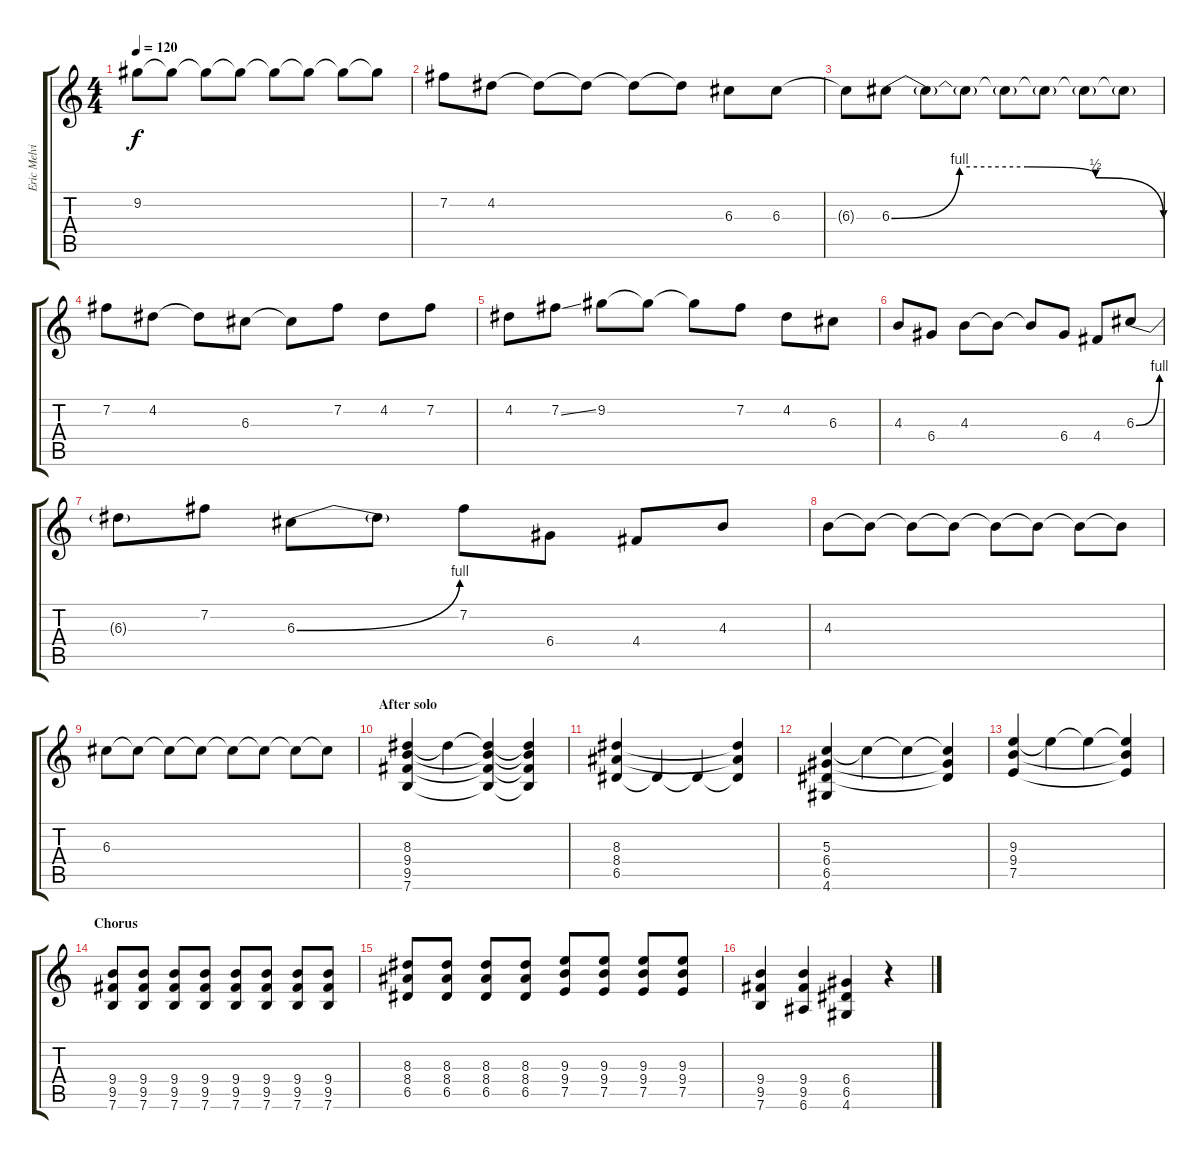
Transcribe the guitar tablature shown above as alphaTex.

\track ("Eric Melvin" "Eric Melvi") {instrument distortionguitar}
\staff {score tabs}
\tuning (E4 B3 G3 D3 A2 E2) {hide}
\ts (4 4)
\tempo 120
\clef g2
\ks c
9.2{t}.8{dy f} 9.2{t}.8 9.2{t}.8 9.2{t}.8 9.2{t}.8 9.2{t}.8 9.2{t}.8 9.2{t}.8 |
7.2.8 4.2.8 4.2{t}.8 4.2{t}.8 4.2{t}.8 4.2{t}.8 6.3.8 6.3.8 |
6.3{t}.8 6.3{be (custom 0 0 15 4 30 4 45 2 60 0)}.8 6.3{t}.8 6.3{t}.8 6.3{t}.8 6.3{t}.8 6.3{t}.8 6.3{t}.8 |
7.2.8 4.2.8 4.2{t}.8 6.3.8 6.3{t}.8 7.2.8 4.2.8 7.2.8 |
4.2.8 7.2{ss}.8 9.2.8 9.2{t}.8 9.2{t}.8 7.2.8 4.2.8 6.3.8 |
4.3.8 6.4.8 4.3.8 4.3{t}.8 4.3{t}.8 6.4.8 4.4.8 6.3{be (bend 0 0 60 4)}.8 |
6.3{t}.8 7.2.8 6.3{be (bend 0 0 60 4)}.8 6.3{t}.8 7.2.8 6.4.8 4.4.8 4.3.8 |
4.3.8 4.3{t}.8 4.3{t}.8 4.3{t}.8 4.3{t}.8 4.3{t}.8 4.3{t}.8 4.3{t}.8 |
6.3.8 6.3{t}.8 6.3{t}.8 6.3{t}.8 6.3{t}.8 6.3{t}.8 6.3{t}.8 6.3{t}.8 |
\section ("" "After solo")
(8.3 9.4 9.5 7.6).4 8.3{t}.4 (8.3{t} 9.4{t} 9.5{t} 7.6{t}).4 (8.3{t} 9.4{t} 9.5{t} 7.6{t}).4 |
(8.3 8.4 6.5).4 6.5{t}.4 6.5{t}.4 (8.3{t} 8.4{t} 6.5{t}).4 |
(5.3 6.4 6.5 4.6).4 5.3{t}.4 5.3{t}.4 (5.3{t} 6.4{t} 6.5{t}).4 |
(9.3 9.4 7.5).4 9.3{t}.4 9.3{t}.4 (9.3{t} 9.4{t} 7.5{t}).4 |
\section ("" "Chorus")
(9.4 9.5 7.6).8 (9.4 9.5 7.6).8 (9.4 9.5 7.6).8 (9.4 9.5 7.6).8 (9.4 9.5 7.6).8 (9.4 9.5 7.6).8 (9.4 9.5 7.6).8 (9.4 9.5 7.6).8 |
(8.3 8.4 6.5).8 (8.3 8.4 6.5).8 (8.3 8.4 6.5).8 (8.3 8.4 6.5).8 (9.3 9.4 7.5).8 (9.3 9.4 7.5).8 (9.3 9.4 7.5).8 (9.3 9.4 7.5).8 |
(9.4 9.5 7.6).4 (9.4 9.5 6.6).4 (6.4 6.5 4.6).4 r.4
